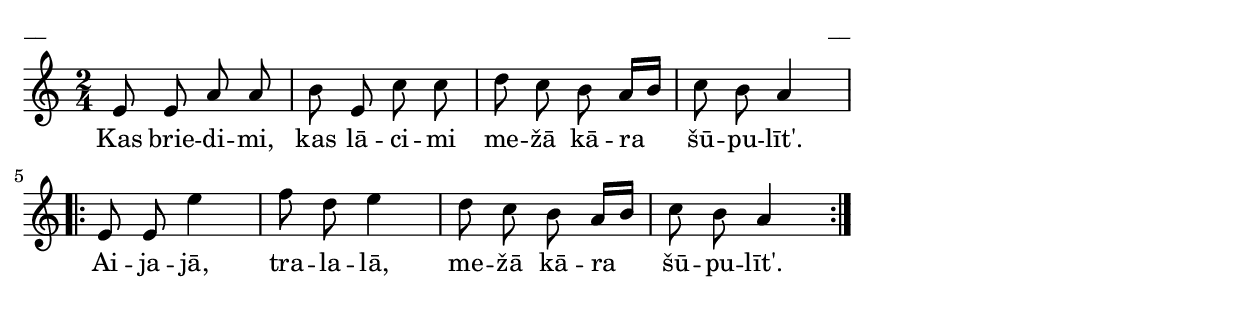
\version "2.13.16"
%\header {
%    title = "Kas briedimi, kas lācimi"
%}
\paper {
line-width = 14\cm
left-margin = 0.4\cm
between-system-padding = 0.1\cm
between-system-space = 0.1\cm
}
\layout {
indent = #0
ragged-last = ##f
}

voiceA = \relative c' {
\clef "treble"
\key a \minor
\time 2/4
e8 e a a | b8 e, c' c | d8 c b a16[ b] | c8 b a4 
\repeat volta 2 {
e8 e e'4 | f8 d e4 | d8 c b a16[ b] | c8 b a4
}
} 

lyricA = \lyricmode {
Kas brie -- di -- mi, kas lā -- ci -- mi me -- žā kā -- ra šū -- pu -- līt'. 
Ai -- ja -- jā, tra -- la -- lā, me -- žā kā -- ra šū -- pu -- līt'.
} 

fullScore = <<
\new Staff {
<<
\new Voice = "voiceA" { \oneVoice \autoBeamOff \voiceA }
\lyricsto "voiceA" \new Lyrics \lyricA
>>
}
>>

\score {
\fullScore
\header { piece = "__" opus = "__" }
}
\markup { \with-color #(x11-color 'white) \sans \smaller "__" }
\score {
\unfoldRepeats
\fullScore
\midi {
\context { \Staff \remove "Staff_performer" }
\context { \Voice \consists "Staff_performer" }
}
}


